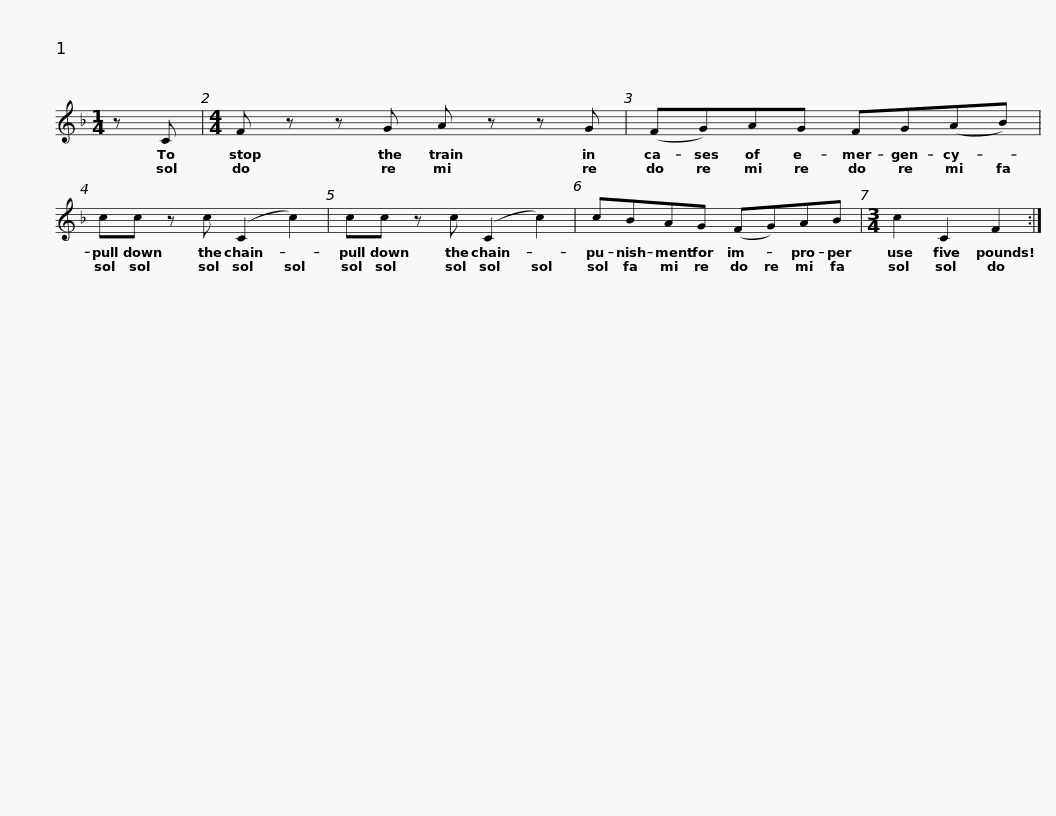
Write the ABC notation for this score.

X:1
L:1/8
M:1/4
I:linebreak $
K:F
V:1 treble
V:1
 z C |[M:4/4] F z z G A z z G | (FG)AG FG(AB) | cc z c (C2 c2) |$ cc z c (C2 c2) | %5
 cBAG (FG)AB |[M:3/4] c2 C2 F2 :| %7
